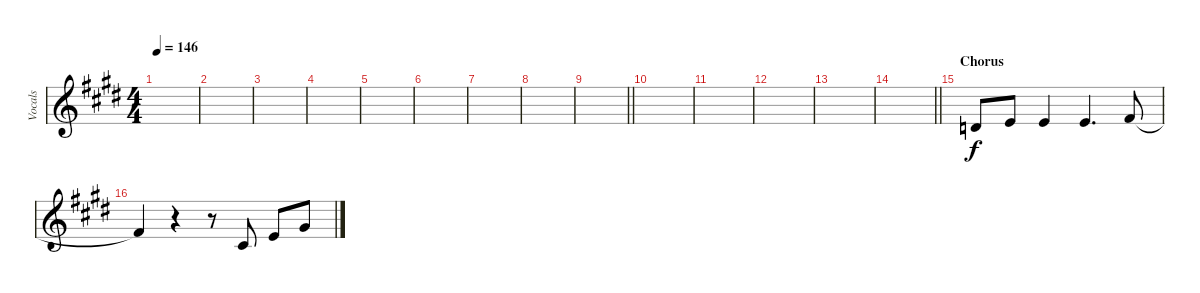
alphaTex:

\track ("Vocals" "Vocals") {instrument tenorsax}
\staff {score}
\tuning (E4 B3 G3 D3 A2 E2) {hide}
\ts (4 4)
\tempo 146
\clef g2
\ks e
|
|
|
|
|
|
|
|
\barLineRight lightlight
|
|
|
|
|
\barLineRight lightlight
|
\section ("" "Chorus")
3.2.8 0.1.8 0.1.4 0.1.4{d} 2.1.8 |
2.1{t}.4 r.4 r.8 2.2.8 0.1.8 4.1.8
